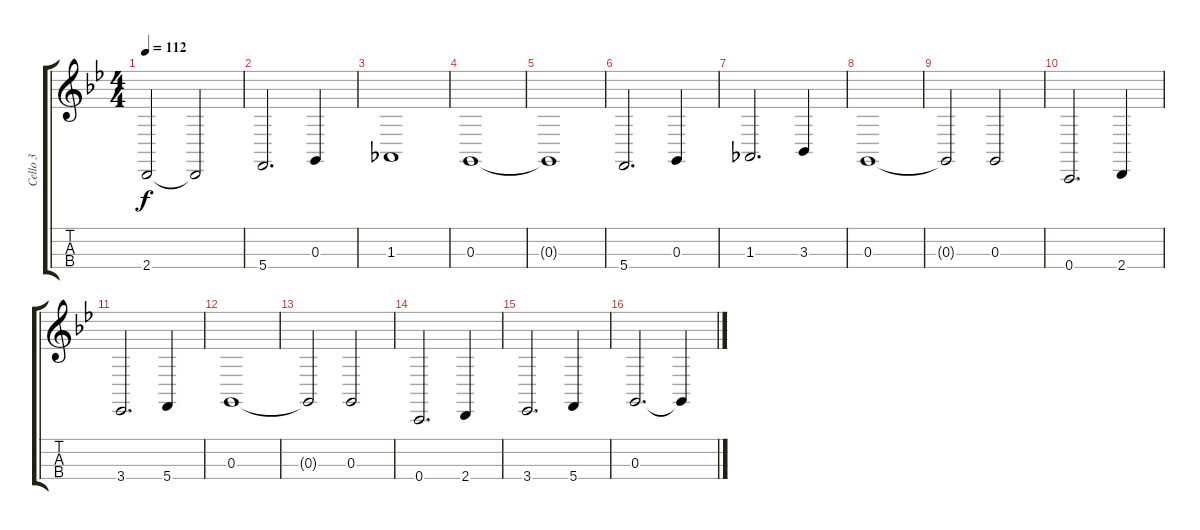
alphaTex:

\track ("Cello 3" "Cello 3") {instrument cello}
\staff {score tabs}
\tuning (A3 D3 G2 C2) {hide}
\ts (4 4)
\tempo 112
\clef g2
\ks bb
2.4.2{dy f} 2.4{t}.2 |
5.4.2{d} 0.3.4 |
1.3.1 |
0.3.1 |
0.3{t}.1 |
5.4.2{d} 0.3.4 |
1.3.2{d} 3.3.4 |
0.3.1 |
0.3{t}.2 0.3.2 |
0.4.2{d} 2.4.4 |
3.4.2{d} 5.4.4 |
0.3.1 |
0.3{t}.2 0.3.2 |
0.4.2{d} 2.4.4 |
3.4.2{d} 5.4.4 |
0.3.2{d} 0.3{t}.4
